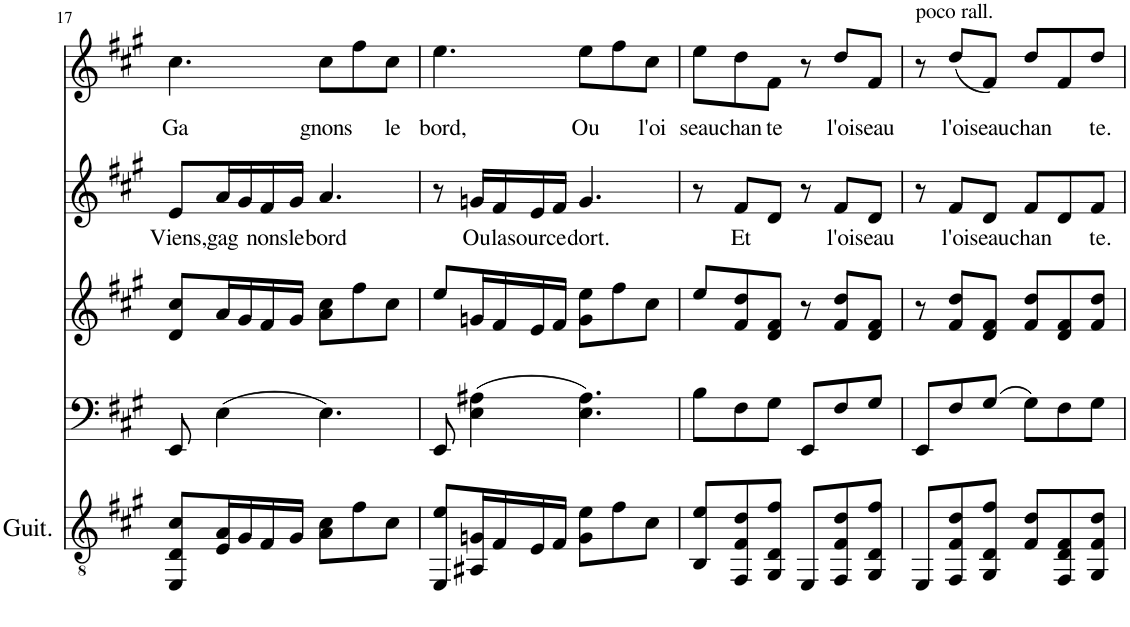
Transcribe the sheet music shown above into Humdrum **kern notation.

**kern	**kern	**kern	**kern	**text	**kern	**text
*part5	*part4	*part3	*part2	*part2	*part1	*part1
*staff5	*staff4	*staff3	*staff2	*staff2	*staff1	*staff1
*I"Guitar	*I"Piano	*I"Piano	*I"Momka	*	*I"Lokmo!	*
*I'Guit.	*I'Pno	*I'Pno	*	*	*	*
!!LO:PB:g=z
*clefGv2	*clefF4	*clefG2	*clefG2	*	*clefG2	*
*k[f#c#g#]	*k[f#c#g#]	*k[f#c#g#]	*k[f#c#g#]	*	*k[f#c#g#]	*
*M6/8	*M6/8	*M6/8	*M6/8	*	*M6/8	*
=17	=17	=17	=17	=17	=17	=17
!	!	!	!	!LO:LY:b	!	!LO:LY:b
8EE/ 8D/ 8c#/L	8EE/	8d/ 8cc#/L	8e/L	Viens,	4.cc#\	Ga
!	!	!	!	!LO:LY:b	!	!
16E/ 16A/L	(4E\	16a/L	16a/L	gag	.	.
16G#/	.	16g#/	16g#/	.	.	.
!	!	!	!	!LO:LY:b	!	!
16F#/	.	16f#/	16f#/	nons	.	.
!	!	!	!	!LO:LY:b	!	!
16G#/JJ	.	16g#/JJ	16g#/JJ	le	.	.
!	!	!	!	!LO:LY:b	!	!LO:LY:b
8A\ 8c#\L	4.E\)	8a\ 8cc#\L	4.a/	bord	8cc#\L	gnons
8f#\	.	8ff#\	.	.	8ff#\	.
!	!	!	!	!	!	!LO:LY:b
8c#\J	.	8cc#\J	.	.	8cc#\J	le
=18	=18	=18	=18	=18	=18	=18
!	!	!	!	!	!	!LO:LY:b
8EE/ 8e/L	8EE/	8ee/L	8r	.	4.ee\	bord,
!	!	!	!	!LO:LY:b	!	!
16AA#X/ 16Gn/L	(4E\ 4A#X\	16gn/L	16gn/LL	Ou	.	.
!	!	!	!	!LO:LY:b	!	!
16F#/	.	16f#/	16f#/	la	.	.
!	!	!	!	!LO:LY:b	!	!
16E/	.	16e/	16e/	source	.	.
16F#/JJ	.	16f#/JJ	16f#/JJ	.	.	.
!	!	!	!	!LO:LY:b	!	!LO:LY:b
8G\ 8e\L	4.E\ 4.A#\)	8g\ 8ee\L	4.g/	dort.	8ee\L	Ou
8f#\	.	8ff#\	.	.	8ff#\	.
!	!	!	!	!	!	!LO:LY:b
8c#\J	.	8cc#\J	.	.	8cc#\J	l'oi
=19	=19	=19	=19	=19	=19	=19
!	!	!	!	!	!	!LO:LY:b
8BB/ 8e/L	8B\L	8ee/L	8r	.	8ee\L	seau
!	!	!	!	!LO:LY:b	!	!LO:LY:b
8FF#/ 8F#/ 8d/	8F#\	8f#/ 8dd/	8f#/L	Et	8dd\	chan
!	!	!	!	!	!	!LO:LY:b
8GG#/ 8D/ 8f#/J	8G#\J	8d/ 8f#/J	8d/J	.	8f#\J	te
8EE/L	8EE/L	8r	8r	.	8r	.
!	!	!	!	!LO:LY:b	!	!LO:LY:b
8FF#/ 8F#/ 8d/	8F#/	8f#/ 8dd/L	8f#/L	l'oi	8dd/L	l'oi
!	!	!	!	!LO:LY:b	!	!LO:LY:b
8GG#/ 8D/ 8f#/J	8G#/J	8d/ 8f#/J	8d/J	seau	8f#/J	seau
=20	=20	=20	=20	=20	=20	=20
!	!	!	!	!	!LO:TX:a:t=poco rall.	!
8EE/L	8EE/L	8r	8r	.	8r	.
!	!	!	!	!LO:LY:b	!	!LO:LY:b
8FF#/ 8F#/ 8d/	8F#/	8f#/ 8dd/L	8f#/L	l'oi	(8dd/L	l'oi
!	!	!	!	!LO:LY:b	!	!LO:LY:b
8GG#/ 8D/ 8f#/J	(8G#/J	8d/ 8f#/J	8d/J	seau	8f#/J)	seau
!	!	!	!	!LO:LY:b	!	!LO:LY:b
8F#/ 8d/L	8G#\L)	8f#/ 8dd/L	8f#/L	chan	8dd/L	chan
8FF#/ 8D/ 8F#/	8F#\	8d/ 8f#/	8d/	.	8f#/	.
!	!	!	!	!LO:LY:b	!	!LO:LY:b
8GG#/ 8F#/ 8d/J	8G#\J	8f#/ 8dd/J	8f#/J	te.	8dd/J	te.
=	=	=	=	=	=	=
*-	*-	*-	*-	*-	*-	*-
